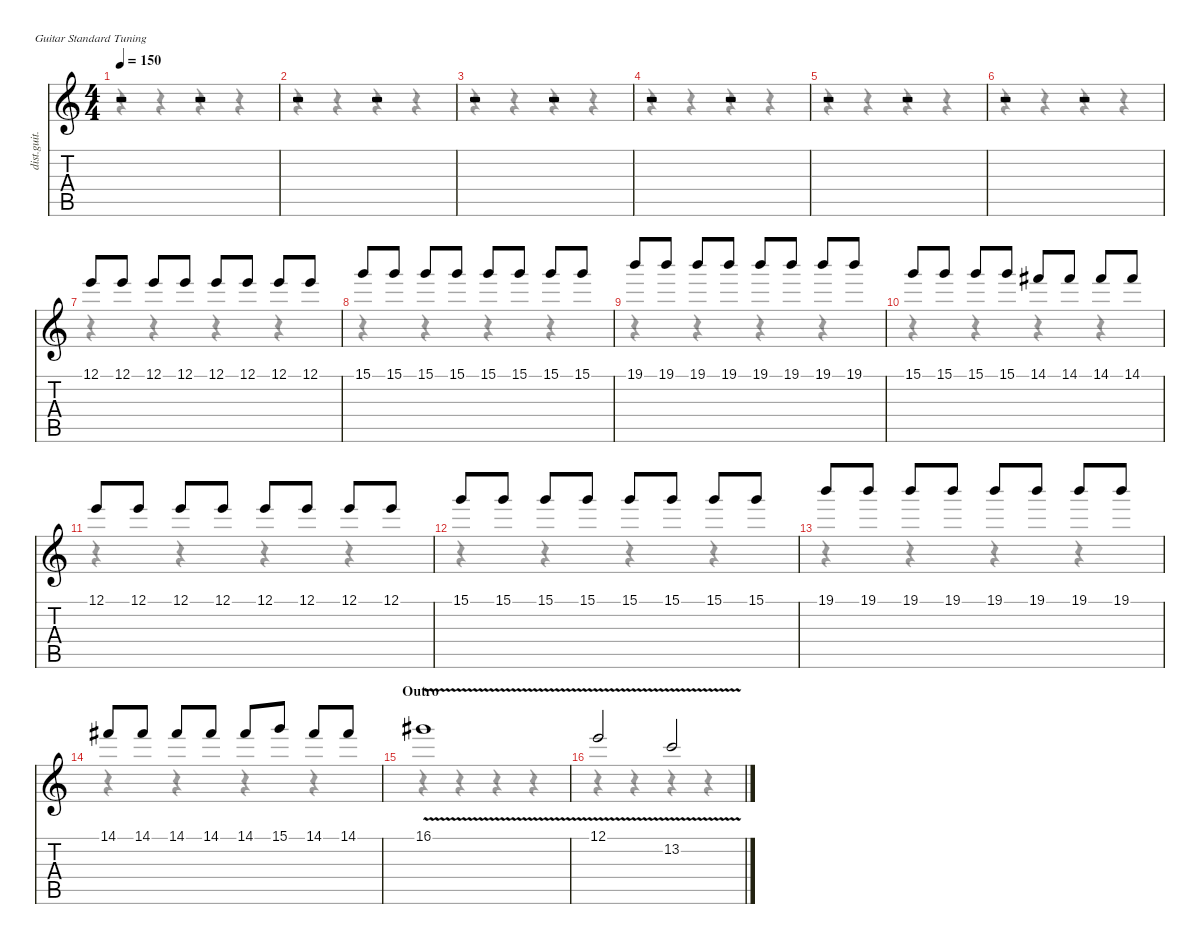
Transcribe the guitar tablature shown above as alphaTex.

\defaultSystemsLayout 4
\hideDynamics
\bracketExtendMode nobrackets
\otherSystemsTrackNameOrientation horizontal
\track ("Gtr Solo" "dist.guit.") {instrument distortionguitar}
\staff {score tabs}
\tuning (E4 B3 G3 D3 A2 E2)
\voice
\ts (4 4)
\tempo 150
\clef g2
\ks c
r.2{dy f beam Up} r.2{beam Up} |
r.2{beam Up} r.2{beam Up} |
r.2{beam Up} r.2{beam Up} |
r.2{beam Up} r.2{beam Up} |
r.2{beam Up} r.2{beam Up} |
r.2{beam Up} r.2{beam Up} |
12.1.8{beam Up} 12.1.8{beam Up} 12.1.8{beam Up} 12.1.8{beam Up} 12.1.8{beam Up} 12.1.8{beam Up} 12.1.8{beam Up} 12.1.8{beam Up} |
15.1.8{beam Up} 15.1.8{beam Up} 15.1.8{beam Up} 15.1.8{beam Up} 15.1.8{beam Up} 15.1.8{beam Up} 15.1.8{beam Up} 15.1.8{beam Up} |
19.1.8{beam Up} 19.1.8{beam Up} 19.1.8{beam Up} 19.1.8{beam Up} 19.1.8{beam Up} 19.1.8{beam Up} 19.1.8{beam Up} 19.1.8{beam Up} |
15.1.8{beam Up} 15.1.8{beam Up} 15.1.8{beam Up} 15.1.8{beam Up} 14.1{acc #}.8{beam Up} 14.1{acc #}.8{beam Up} 14.1{acc #}.8{beam Up} 14.1{acc #}.8{beam Up} |
12.1.8{beam Up} 12.1.8{beam Up} 12.1.8{beam Up} 12.1.8{beam Up} 12.1.8{beam Up} 12.1.8{beam Up} 12.1.8{beam Up} 12.1.8{beam Up} |
15.1.8{beam Up} 15.1.8{beam Up} 15.1.8{beam Up} 15.1.8{beam Up} 15.1.8{beam Up} 15.1.8{beam Up} 15.1.8{beam Up} 15.1.8{beam Up} |
19.1.8{beam Up} 19.1.8{beam Up} 19.1.8{beam Up} 19.1.8{beam Up} 19.1.8{beam Up} 19.1.8{beam Up} 19.1.8{beam Up} 19.1.8{beam Up} |
14.1{acc #}.8{beam Up} 14.1{acc #}.8{beam Up} 14.1{acc #}.8{beam Up} 14.1{acc #}.8{beam Up} 14.1{acc #}.8{beam Up} 15.1.8{beam Up} 14.1{acc #}.8{beam Up} 14.1{acc #}.8{beam Up} |
\section ("" "Outro")
16.1{v acc #}.1{beam Up} |
12.1{v}.2{beam Up} 13.2{v}.2{beam Up}
\voice
\clef g2
\ottava regular
\simile none
\ks c
r.4{dy mf beam Down} r.4{beam Down} r.4{beam Down} r.4{beam Down} |
r.4{beam Down} r.4{beam Down} r.4{beam Down} r.4{beam Down} |
r.4{beam Down} r.4{beam Down} r.4{beam Down} r.4{beam Down} |
r.4{beam Down} r.4{beam Down} r.4{beam Down} r.4{beam Down} |
r.4{beam Down} r.4{beam Down} r.4{beam Down} r.4{beam Down} |
r.4{beam Down} r.4{beam Down} r.4{beam Down} r.4{beam Down} |
r.4{beam Down} r.4{beam Down} r.4{beam Down} r.4{beam Down} |
r.4{beam Down} r.4{beam Down} r.4{beam Down} r.4{beam Down} |
r.4{beam Down} r.4{beam Down} r.4{beam Down} r.4{beam Down} |
r.4{beam Down} r.4{beam Down} r.4{beam Down} r.4{beam Down} |
r.4{beam Down} r.4{beam Down} r.4{beam Down} r.4{beam Down} |
r.4{beam Down} r.4{beam Down} r.4{beam Down} r.4{beam Down} |
r.4{beam Down} r.4{beam Down} r.4{beam Down} r.4{beam Down} |
r.4{beam Down} r.4{beam Down} r.4{beam Down} r.4{beam Down} |
r.4{beam Down} r.4{beam Down} r.4{beam Down} r.4{beam Down} |
r.4{beam Down} r.4{beam Down} r.4{beam Down} r.4{beam Down}
